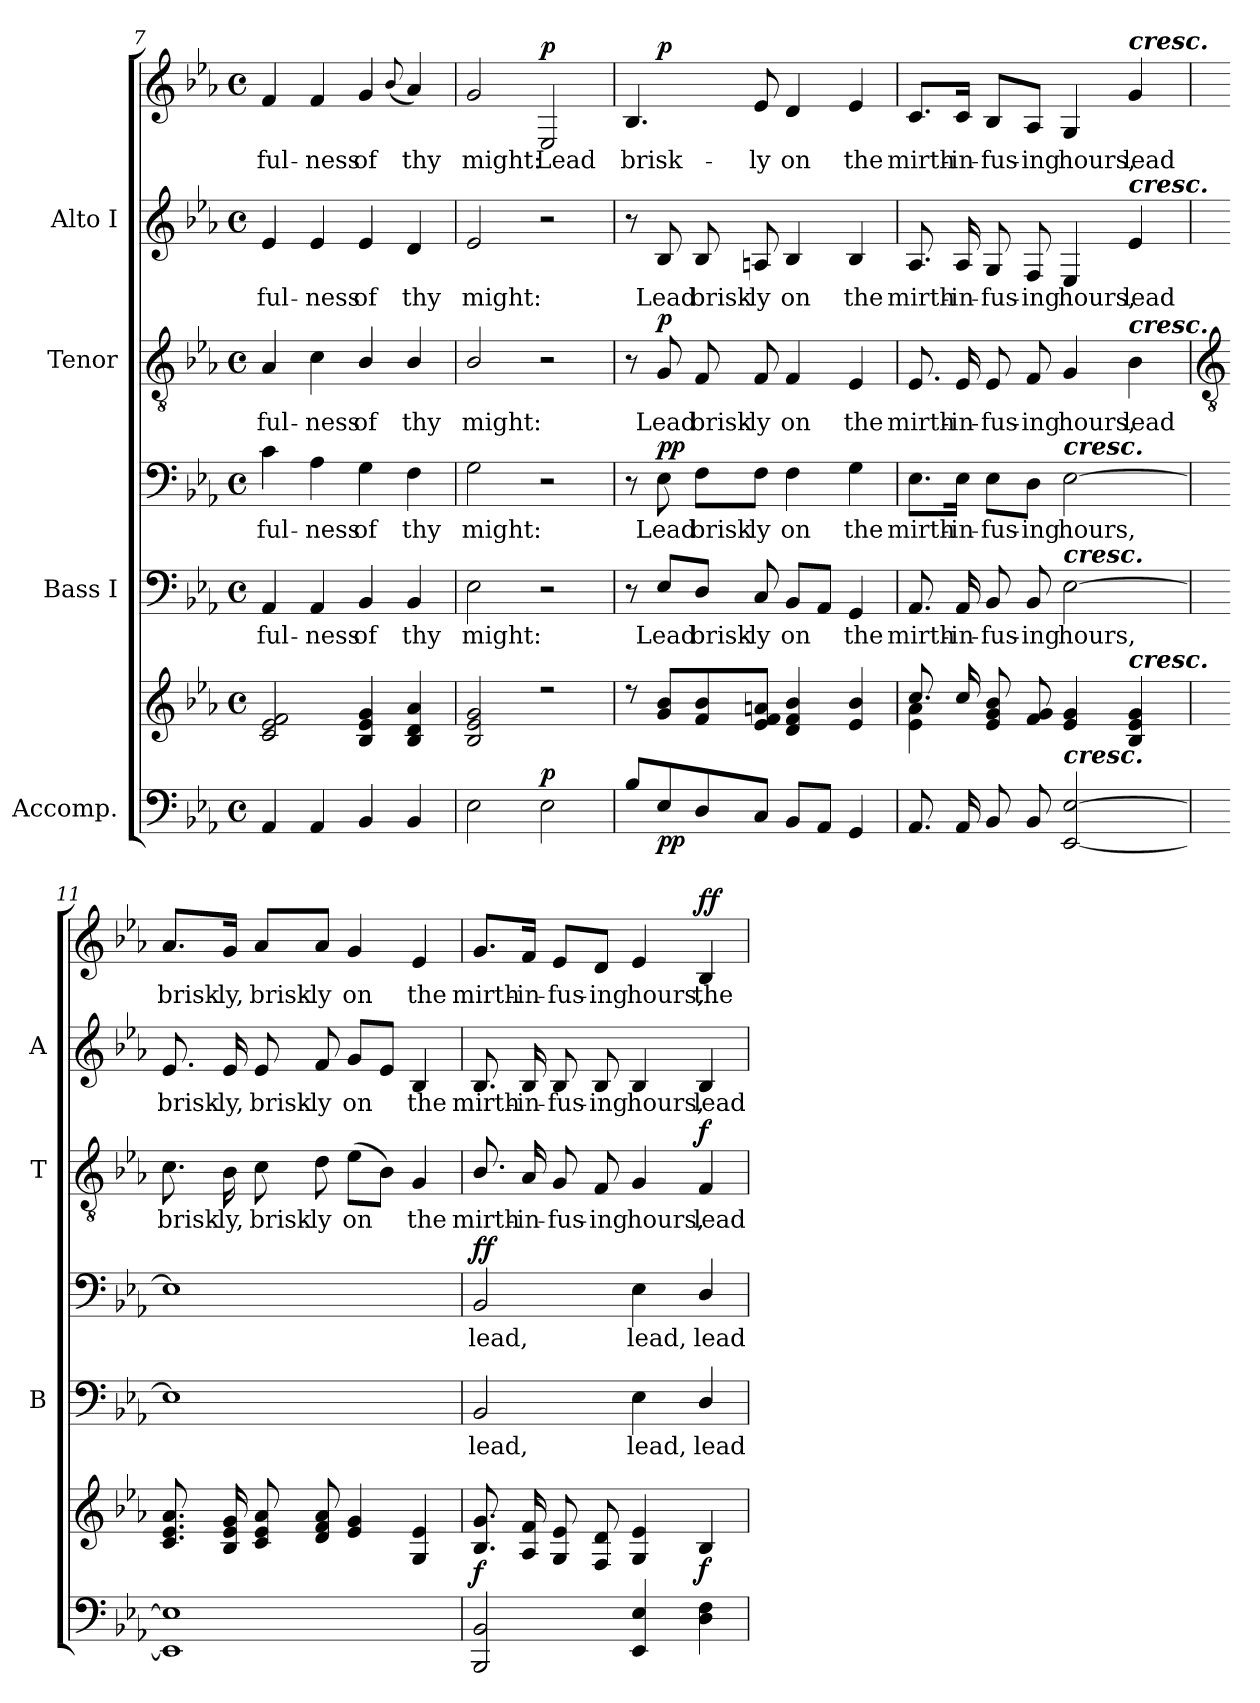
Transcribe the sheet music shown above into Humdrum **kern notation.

**kern	**kern	**dynam	**kern	**text	**kern	**text	**dynam	**kern	**text	**dynam	**kern	**text	**kern	**text	**dynam
*part4	*part4	*part4	*part3	*part3	*part3	*part3	*part3	*part2	*part2	*part2	*part1	*part1	*part1	*part1	*part1
*staff7	*staff6	*staff6/7	*staff5	*staff5	*staff4	*staff4	*staff4/5	*staff3	*staff3	*staff3	*staff2	*staff2	*staff1	*staff1	*staff1/2
*I"Accomp.	*	*	*I"Bass I	*	*	*	*	*I"Tenor	*	*	*I"Alto I	*	*	*	*
*	*	*	*I'B	*	*	*	*	*I'T	*	*	*I'A	*	*	*	*
*clefF4	*clefG2	*	*clefF4	*	*clefF4	*	*	*clefGv2	*	*	*clefG2	*	*clefG2	*	*
*k[b-e-a-]	*k[b-e-a-]	*	*k[b-e-a-]	*	*k[b-e-a-]	*	*	*k[b-e-a-]	*	*	*k[b-e-a-]	*	*k[b-e-a-]	*	*
*E-:	*E-:	*	*E-:	*	*E-:	*	*	*E-:	*	*	*E-:	*	*E-:	*	*
*M4/4	*M4/4	*	*M4/4	*	*M4/4	*	*	*M4/4	*	*	*M4/4	*	*M4/4	*	*
*met(c)	*met(c)	*	*met(c)	*	*met(c)	*	*	*met(c)	*	*	*met(c)	*	*met(c)	*	*
=7	=7	=7	=7	=7	=7	=7	=7	=7	=7	=7	=7	=7	=7	=7	=7
*	*^	*	*	*	*	*	*	*	*	*	*	*	*	*	*
!	!	!	!	!	!LO:LY:b	!	!LO:LY:b	!	!	!LO:LY:b	!	!	!LO:LY:b	!	!LO:LY:b	!
4AA-	2c/ 2e-/ 2f/	1ryy	.	4AA-	ful-	4c	ful-	.	4A-	ful-	.	4e-	ful-	4f	ful-	.
!	!	!	!	!	!LO:LY:b	!	!LO:LY:b	!	!	!LO:LY:b	!	!	!LO:LY:b	!	!LO:LY:b	!
4AA-	.	.	.	4AA-	-ness	4A-	-ness	.	4c	-ness	.	4e-	-ness	4f	-ness	.
!	!	!	!	!	!LO:LY:b	!	!LO:LY:b	!	!	!LO:LY:b	!	!	!LO:LY:b	!	!LO:LY:b	!
4BB-	4B-/ 4e-/ 4g/	.	.	4BB-	of	4G	of	.	4B-/	of	.	4e-	of	4g	of	.
.	.	.	.	.	.	.	.	.	.	.	.	.	.	(<8qqb-/	.	.
!	!	!	!	!	!LO:LY:b	!	!LO:LY:b	!	!	!LO:LY:b	!	!	!LO:LY:b	!	!LO:LY:b	!
4BB-	4B-/ 4d/ 4a-/	.	.	4BB-	thy	4F	thy	.	4B-/	thy	.	4d	thy	4a-)	thy	.
=8	=8	=8	=8	=8	=8	=8	=8	=8	=8	=8	=8	=8	=8	=8	=8	=8
!	!	!	!	!	!LO:LY:b	!	!LO:LY:b	!	!	!LO:LY:b	!	!	!LO:LY:b	!	!LO:LY:b	!
2E-	2B-/ 2e-/ 2g/	1ryy	.	2E-	might:	2G	might:	.	2B-/	might:	.	2e-	might:	2g	might:	.
!	!	!	!LO:DY:a=2	!	!	!	!	!	!	!	!	!	!	!	!LO:LY:b	!LO:DY:b
2E-	2r	.	p	2r	.	2r	.	.	2r	.	.	2r	.	2E-	Lead	p
=9	=9	=9	=9	=9	=9	=9	=9	=9	=9	=9	=9	=9	=9	=9	=9	=9
!	!	!	!	!	!	!	!	!	!	!	!	!	!	!	!LO:LY:b	!
8B-L	8r	1ryy	.	8r	.	8r	.	.	8r	.	.	8r	.	4.B-	brisk-	.
!	!	!	!LO:DY:b=2	!	!LO:LY:b	!	!LO:LY:b	!	!	!LO:LY:b	!	!	!LO:LY:b	!	!	!
!	!	!	!LO:DY:n=1:b	!	!	!	!	!LO:DY:b=2	!	!	!	!	!	!	!	!
!	!	!	!	!	!	!	!	!LO:DY:n=1:b	!	!	!LO:DY:b	!	!	!	!	!LO:DY:b=2
8E-	8g/ 8b-/L	.	p p	8E-L	Lead	8E-	Lead	p p	8G/	Lead	p	8B-/	Lead	.	.	p
!	!	!	!	!	!LO:LY:b	!	!LO:LY:b	!	!	!LO:LY:b	!	!	!LO:LY:b	!	!	!
8D/	8f/ 8b-/	.	.	8D/J	brisk-	8F\L	brisk-	.	8F/	brisk-	.	8B-/	brisk-	.	.	.
!	!	!	!	!	!LO:LY:b	!	!LO:LY:b	!	!	!LO:LY:b	!	!	!LO:LY:b	!	!LO:LY:b	!
8CJ	8e-/ 8f/ 8an/J	.	.	8C	-ly	8F\J	-ly	.	8F	-ly	.	8An	-ly	8e-	-ly	.
!	!	!	!	!	!LO:LY:b	!	!LO:LY:b	!	!	!LO:LY:b	!	!	!LO:LY:b	!	!LO:LY:b	!
8BB-L	4d/ 4f/ 4b-/	.	.	8BB-L	on	4F	on	.	4F/	on	.	4B-/	on	4d	on	.
8AA-J	.	.	.	8AA-J	.	.	.	.	.	.	.	.	.	.	.	.
!	!	!	!	!	!LO:LY:b	!	!LO:LY:b	!	!	!LO:LY:b	!	!	!LO:LY:b	!	!LO:LY:b	!
4GG	4e-/ 4b-/	.	.	4GG	the	4G	the	.	4E-/	the	.	4B-/	the	4e-	the	.
=10	=10	=10	=10	=10	=10	=10	=10	=10	=10	=10	=10	=10	=10	=10	=10	=10
!	!	!	!	!	!LO:LY:b	!	!LO:LY:b	!	!	!LO:LY:b	!	!	!LO:LY:b	!	!LO:LY:b	!
8.AA-L	8.cc/L	4e-\ 4a-\	.	8.AA-	mirth-	8.E-\L	mirth-	.	8.E-	mirth-	.	8.A-	mirth-	8.c/L	mirth-	.
!	!	!	!	!	!LO:LY:b	!	!LO:LY:b	!	!	!LO:LY:b	!	!	!LO:LY:b	!	!LO:LY:b	!
16AA-L	16cc/L	.	.	16AA-	-in-	16E-\Jk	-in-	.	16E-	-in-	.	16A-	-in-	16c/Jk	-in-	.
!	!	!	!	!	!LO:LY:b	!	!LO:LY:b	!	!	!LO:LY:b	!	!	!LO:LY:b	!	!LO:LY:b	!
8BB-	8e-/ 8g/ 8b-/	2.ryy	.	8BB-	-fus-	8E-\L	-fus-	.	8E-	-fus-	.	8G	-fus-	8B-/L	-fus-	.
!	!	!	!	!	!LO:LY:b	!	!LO:LY:b	!	!	!LO:LY:b	!	!	!LO:LY:b	!	!LO:LY:b	!
8BB-J	8f/ 8g/J	.	.	8BB-	-ing	8D\J	-ing	.	8F	-ing	.	8F	-ing	8A-/J	-ing	.
!	!	!	!	!	!	!LO:TX:a:Bi:t=cresc.	!	!	!	!	!	!	!	!	!	!
!	!	!	!	!LO:TX:a:Bi:t=cresc.	!	!	!	!	!	!	!	!	!	!	!	!
!LO:TX:a:Bi:t=cresc.	!	!	!	!	!	!	!	!	!	!	!	!	!	!	!	!
!	!	!	!	!	!LO:LY:b	!	!LO:LY:b	!	!	!LO:LY:b	!	!	!LO:LY:b	!	!LO:LY:b	!
[2EE- [2E-	4e-/ 4g/	.	.	[2E-	hours,	[2E-	hours,	.	4G	hours,	.	4E-	hours,	4G	hours,	.
!	!	!	!	!	!	!	!	!	!	!	!	!	!	!LO:TX:a:Bi:t=cresc.	!	!
!	!	!	!	!	!	!	!	!	!	!	!	!LO:TX:a:Bi:t=cresc.	!	!	!	!
!	!	!	!	!	!	!	!	!	!LO:TX:a:Bi:t=cresc.	!	!	!	!	!	!	!
!	!LO:TX:a:Bi:t=cresc.	!	!	!	!	!	!	!	!	!	!	!	!	!	!	!
!	!	!	!	!	!	!	!	!	!	!LO:LY:b	!	!	!LO:LY:b	!	!LO:LY:b	!
.	4B-/ 4e-/ 4g/	.	.	.	.	.	.	.	4B-	lead	.	4e-	lead	4g	lead	.
!!LO:LB:g=z
=11	=11	=11	=11	=11	=11	=11	=11	=11	=11	=11	=11	=11	=11	=11	=11	=11
*	*	*	*	*	*	*	*	*	*clefGv2	*	*	*	*	*	*	*
!	!	!	!	!	!	!	!	!	!	!LO:LY:b	!	!	!LO:LY:b	!	!LO:LY:b	!
1EE-] 1E-]	8.c/ 8.e-/ 8.a-/L	1ryy	.	1E-]	.	1E-]	.	.	8.c	brisk-	.	8.e-	brisk-	8.a-/L	brisk-	.
!	!	!	!	!	!	!	!	!	!	!LO:LY:b	!	!	!LO:LY:b	!	!LO:LY:b	!
.	16B-/ 16e-/ 16g/L	.	.	.	.	.	.	.	16B-	-ly,	.	16e-	-ly,	16g/Jk	-ly,	.
!	!	!	!	!	!	!	!	!	!	!LO:LY:b	!	!	!LO:LY:b	!	!LO:LY:b	!
.	8c/ 8e-/ 8a-/	.	.	.	.	.	.	.	8c	brisk-	.	8e-	brisk-	8a-/L	brisk-	.
!	!	!	!	!	!	!	!	!	!	!LO:LY:b	!	!	!LO:LY:b	!	!LO:LY:b	!
.	8d/ 8f/ 8a-/J	.	.	.	.	.	.	.	8d	-ly	.	8f	-ly	8a-/J	-ly	.
!	!	!	!	!	!	!	!	!	!	!LO:LY:b	!	!	!LO:LY:b	!	!LO:LY:b	!
.	4e-/ 4g/	.	.	.	.	.	.	.	(8e-L	on	.	8gL	on	4g	on	.
.	.	.	.	.	.	.	.	.	8B-J)	.	.	8e-J	.	.	.	.
!	!	!	!	!	!	!	!	!	!	!LO:LY:b	!	!	!LO:LY:b	!	!LO:LY:b	!
.	4G/ 4e-/	.	.	.	.	.	.	.	4G	the	.	4B-	the	4e-	the	.
=12	=12	=12	=12	=12	=12	=12	=12	=12	=12	=12	=12	=12	=12	=12	=12	=12
!	!	!	!LO:DY:a=2	!	!LO:LY:b	!	!LO:LY:b	!LO:DY:b=2	!	!LO:LY:b	!	!	!LO:LY:b	!	!LO:LY:b	!
!	!	!	!	!	!	!	!	!LO:DY:n=1:b	!	!	!	!	!	!	!	!
2BBB- 2BB-	8.B-/ 8.g/L	1ryy	f	2BB-	lead,	2BB-	lead,	f f	8.B-/	mirth-	.	8.B-/	mirth-	8.g/L	mirth-	.
!	!	!	!	!	!	!	!	!	!	!LO:LY:b	!	!	!LO:LY:b	!	!LO:LY:b	!
.	16A-/ 16f/L	.	.	.	.	.	.	.	16A-/	-in-	.	16B-/	-in-	16f/Jk	-in-	.
!	!	!	!	!	!	!	!	!	!	!LO:LY:b	!	!	!LO:LY:b	!	!LO:LY:b	!
.	8G/ 8e-/	.	.	.	.	.	.	.	8G/	-fus-	.	8B-/	-fus-	8e-/L	-fus-	.
!	!	!	!	!	!	!	!	!	!	!LO:LY:b	!	!	!LO:LY:b	!	!LO:LY:b	!
.	8F/ 8d/J	.	.	.	.	.	.	.	8F/	-ing	.	8B-/	-ing	8d/J	-ing	.
!	!	!	!	!	!LO:LY:b	!	!LO:LY:b	!	!	!LO:LY:b	!	!	!LO:LY:b	!	!LO:LY:b	!
4EE- 4E-	4G/ 4e-/	.	.	4E-	lead,	4E-	lead,	.	4G/	hours,	.	4B-/	hours,	4e-	hours,	.
!	!	!	!LO:DY:b	!	!LO:LY:b	!	!LO:LY:b	!	!	!LO:LY:b	!LO:DY:b	!	!LO:LY:b	!	!LO:LY:b	!LO:DY:b=2
!	!	!	!	!	!	!	!	!	!	!	!	!	!	!	!	!LO:DY:n=1:b
4D\ 4F\	4B-/	.	f	4D/	lead	4D/	lead	.	4F/	lead	f	4B-/	lead	4B-	the	f f
*	*v	*v	*	*	*	*	*	*	*	*	*	*	*	*	*	*
=	=	=	=	=	=	=	=	=	=	=	=	=	=	=	=
*-	*-	*-	*-	*-	*-	*-	*-	*-	*-	*-	*-	*-	*-	*-	*-
